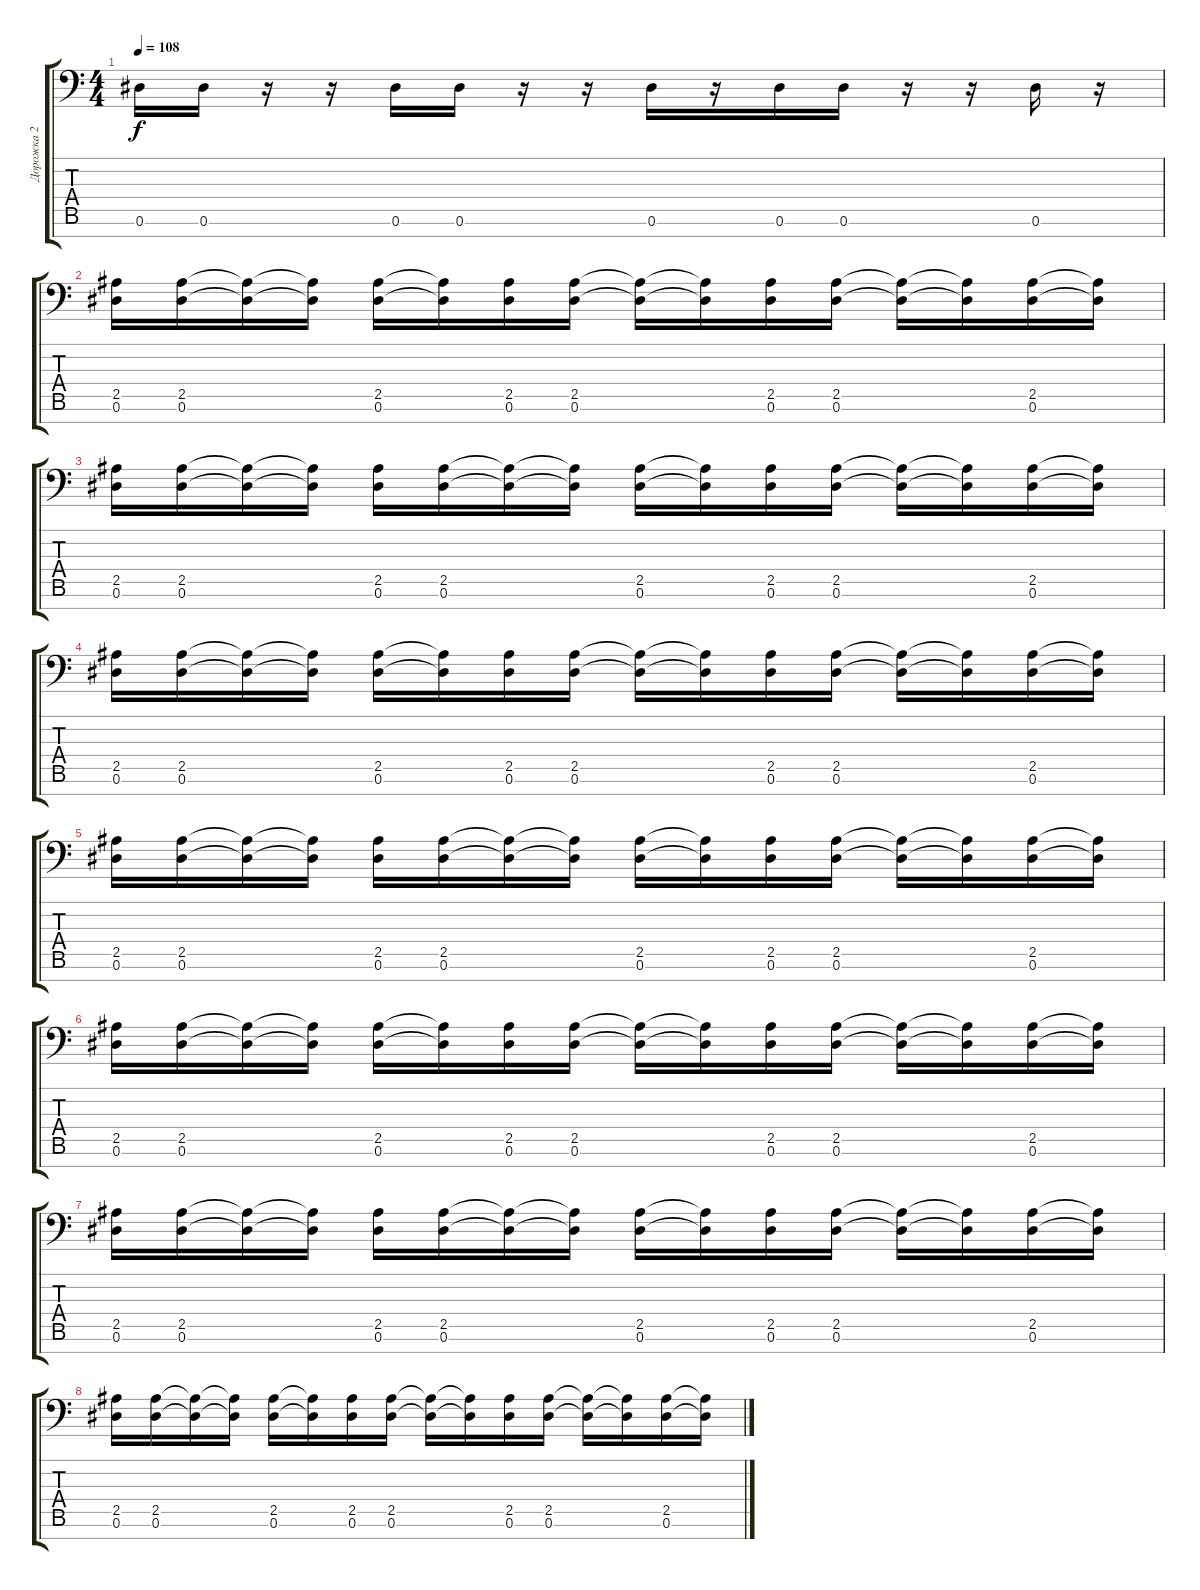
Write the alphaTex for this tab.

\track ("Дорожка 2" "Дорожка 2") {instrument electricguitarjazz}
\staff {score tabs}
\tuning (Eb4 Bb3 Gb3 Db3 Ab2 Eb2 Bb1) {hide}
\ts (4 4)
\tempo 108
\clef f4
\ks c
0.6.16{dy f} 0.6.16 r.16 r.16 0.6.16 0.6.16 r.16 r.16 0.6.16 r.16 0.6.16 0.6.16 r.16 r.16 0.6.16 r.16 |
(2.5 0.6).16 (2.5 0.6).16 (2.5{t} 0.6{t}).16 (2.5{t} 0.6{t}).16 (2.5 0.6).16 (2.5{t} 0.6{t}).16 (2.5 0.6).16 (2.5 0.6).16 (2.5{t} 0.6{t}).16 (2.5{t} 0.6{t}).16 (2.5 0.6).16 (2.5 0.6).16 (2.5{t} 0.6{t}).16 (2.5{t} 0.6{t}).16 (2.5 0.6).16 (2.5{t} 0.6{t}).16 |
(2.5 0.6).16 (2.5 0.6).16 (2.5{t} 0.6{t}).16 (2.5{t} 0.6{t}).16 (2.5 0.6).16 (2.5 0.6).16 (2.5{t} 0.6{t}).16 (2.5{t} 0.6{t}).16 (2.5 0.6).16 (2.5{t} 0.6{t}).16 (2.5 0.6).16 (2.5 0.6).16 (2.5{t} 0.6{t}).16 (2.5{t} 0.6{t}).16 (2.5 0.6).16 (2.5{t} 0.6{t}).16 |
(2.5 0.6).16 (2.5 0.6).16 (2.5{t} 0.6{t}).16 (2.5{t} 0.6{t}).16 (2.5 0.6).16 (2.5{t} 0.6{t}).16 (2.5 0.6).16 (2.5 0.6).16 (2.5{t} 0.6{t}).16 (2.5{t} 0.6{t}).16 (2.5 0.6).16 (2.5 0.6).16 (2.5{t} 0.6{t}).16 (2.5{t} 0.6{t}).16 (2.5 0.6).16 (2.5{t} 0.6{t}).16 |
(2.5 0.6).16 (2.5 0.6).16 (2.5{t} 0.6{t}).16 (2.5{t} 0.6{t}).16 (2.5 0.6).16 (2.5 0.6).16 (2.5{t} 0.6{t}).16 (2.5{t} 0.6{t}).16 (2.5 0.6).16 (2.5{t} 0.6{t}).16 (2.5 0.6).16 (2.5 0.6).16 (2.5{t} 0.6{t}).16 (2.5{t} 0.6{t}).16 (2.5 0.6).16 (2.5{t} 0.6{t}).16 |
(2.5 0.6).16 (2.5 0.6).16 (2.5{t} 0.6{t}).16 (2.5{t} 0.6{t}).16 (2.5 0.6).16 (2.5{t} 0.6{t}).16 (2.5 0.6).16 (2.5 0.6).16 (2.5{t} 0.6{t}).16 (2.5{t} 0.6{t}).16 (2.5 0.6).16 (2.5 0.6).16 (2.5{t} 0.6{t}).16 (2.5{t} 0.6{t}).16 (2.5 0.6).16 (2.5{t} 0.6{t}).16 |
(2.5 0.6).16 (2.5 0.6).16 (2.5{t} 0.6{t}).16 (2.5{t} 0.6{t}).16 (2.5 0.6).16 (2.5 0.6).16 (2.5{t} 0.6{t}).16 (2.5{t} 0.6{t}).16 (2.5 0.6).16 (2.5{t} 0.6{t}).16 (2.5 0.6).16 (2.5 0.6).16 (2.5{t} 0.6{t}).16 (2.5{t} 0.6{t}).16 (2.5 0.6).16 (2.5{t} 0.6{t}).16 |
(2.5 0.6).16 (2.5 0.6).16 (2.5{t} 0.6{t}).16 (2.5{t} 0.6{t}).16 (2.5 0.6).16 (2.5{t} 0.6{t}).16 (2.5 0.6).16 (2.5 0.6).16 (2.5{t} 0.6{t}).16 (2.5{t} 0.6{t}).16 (2.5 0.6).16 (2.5 0.6).16 (2.5{t} 0.6{t}).16 (2.5{t} 0.6{t}).16 (2.5 0.6).16 (2.5{t} 0.6{t}).16
